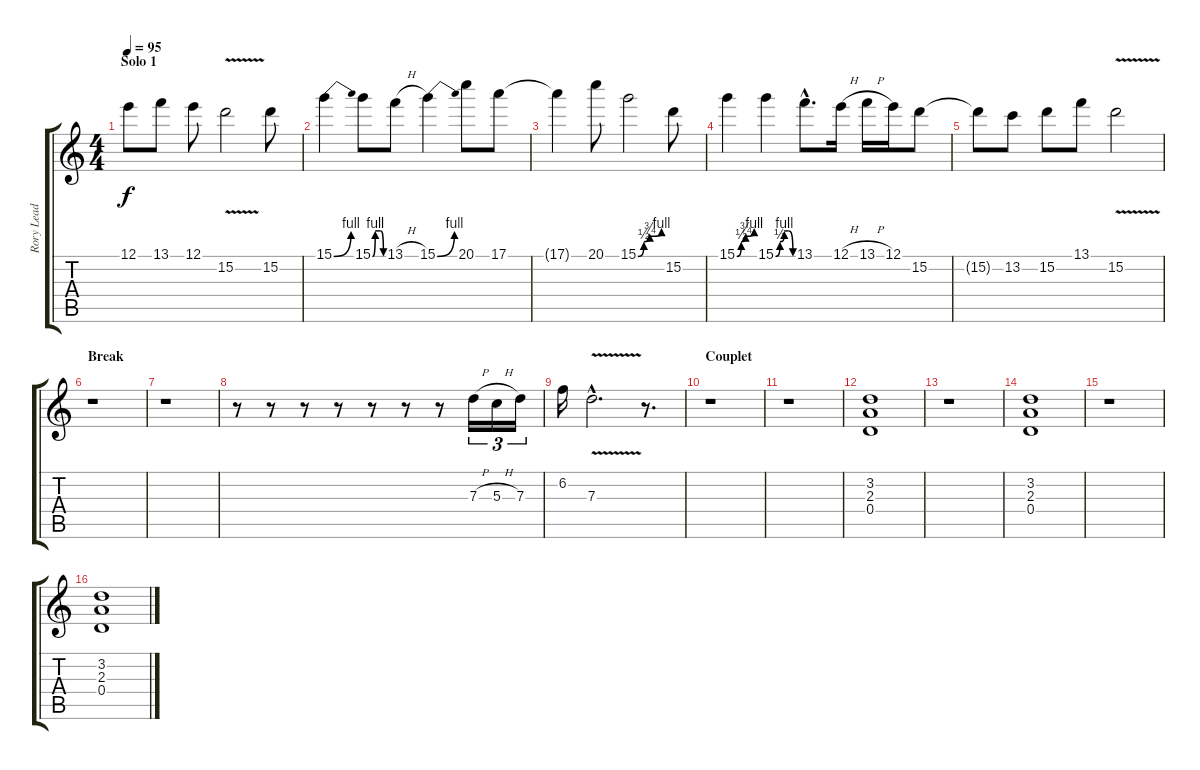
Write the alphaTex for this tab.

\track ("Rory Lead 2" "Rory Lead ") {instrument distortionguitar}
\staff {score tabs}
\tuning (E4 B3 G3 D3 A2 E2) {hide}
\ts (4 4)
\section ("" "Solo 1")
\tempo 95
\clef g2
\ks c
12.1.8{dy f} 13.1.8 12.1.8 15.2{v}.2 15.2.8 |
15.1{be (bend 0 0 60 4)}.4 15.1{be (custom 0 0 15 4 30 4 45 4 60 0)}.8 13.1{h}.8 15.1{be (bend 0 0 60 4)}.4 20.1.8 17.1.8 |
17.1{t}.4 20.1.8 15.1{be (custom 0 0 15 2 30 3 60 4)}.2 15.2.8 |
15.1{be (custom 0 0 15 2 30 3 60 4)}.4 15.1{be (custom 0 0 15 2 30 4 45 4 60 0)}.4 13.1{hac}.8{d} 12.1{h}.16 13.1{h}.16 12.1.16 15.2.8 |
15.2{t}.8 13.2.8 15.2.8 13.1.8 15.2{v}.2 |
\section ("" "Break")
r.1 |
r.1 |
r.8 r.8 r.8 r.8 r.8 r.8 r.8 7.3{h}.16{tu (3 2)} 5.3{h}.16{tu (3 2)} 7.3.16{tu (3 2)} |
6.2.16 7.3{v hac}.2{d} r.8{d} |
\section ("" "Couplet")
r.1 |
r.1 |
(3.2 2.3 0.4).1 |
r.1 |
(3.2 2.3 0.4).1 |
r.1 |
(3.2 2.3 0.4).1
